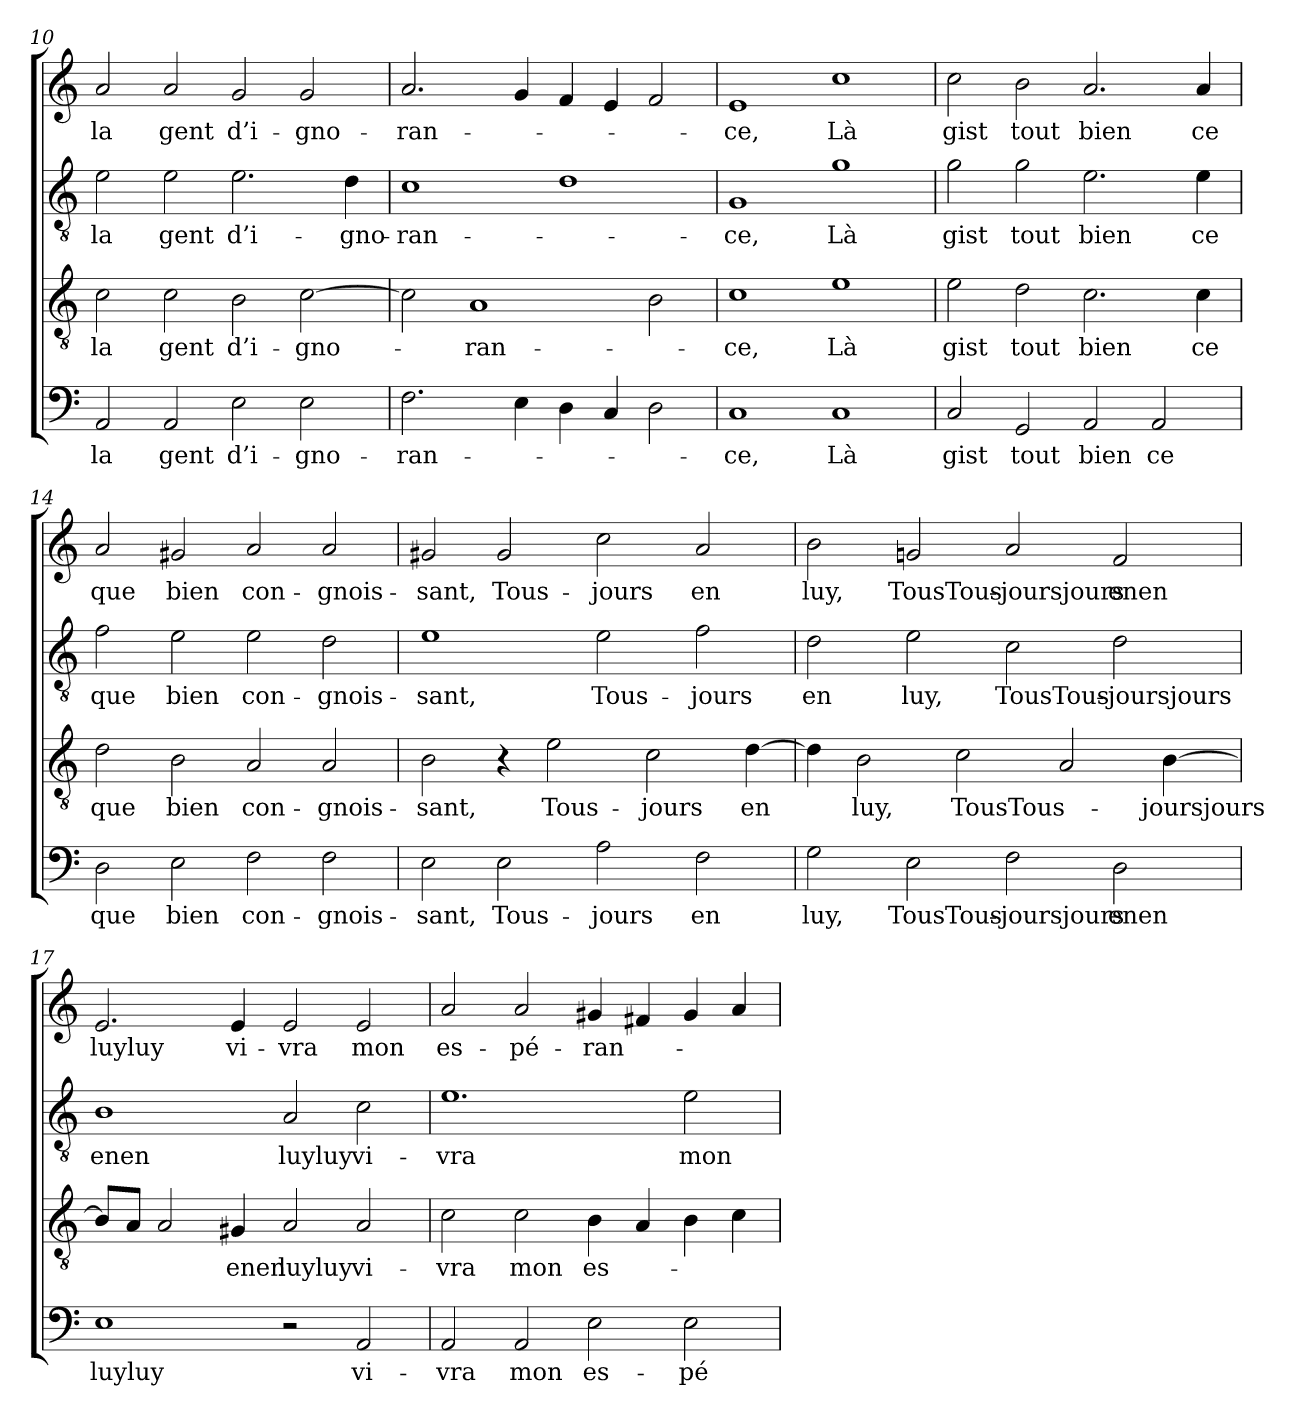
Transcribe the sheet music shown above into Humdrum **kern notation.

**kern	**text	**kern	**text	**kern	**text	**kern	**text
*part4	*part4	*part3	*part3	*part2	*part2	*part1	*part1
*staff4	*staff4	*staff3	*staff3	*staff2	*staff2	*staff1	*staff1
!!LO:LB:g=z
*clefF4	*	*clefGv2	*	*clefGv2	*	*clefG2	*
*k[]	*	*k[]	*	*k[]	*	*k[]	*
=10	=10	=10	=10	=10	=10	=10	=10
2AA	la	2c	la	2e	la	2a	la
2AA	gent	2c	gent	2e	gent	2a	gent
2E	d’i-	2B	d’i-	2.e	d’i-	2g	d’i-
2E	-gno-	[2c	-gno-	.	.	2g	-gno-
.	.	.	.	4d	-gno-	.	.
=11	=11	=11	=11	=11	=11	=11	=11
2.F	-ran-	2c]	.	1c	-ran-	2.a	-ran-
.	.	1A	-ran-	.	.	.	.
4E	.	.	.	.	.	4g	.
4D	.	.	.	1d	.	4f	.
4C	.	.	.	.	.	4e	.
2D	.	2B	.	.	.	2f	.
=12	=12	=12	=12	=12	=12	=12	=12
1C	-ce,	1c	-ce,	1G	-ce,	1e	-ce,
1C	Là	1e	Là	1g	Là	1cc	Là
=13	=13	=13	=13	=13	=13	=13	=13
2C	gist	2e	gist	2g	gist	2cc	gist
2GG	tout	2d	tout	2g	tout	2b	tout
2AA	bien	2.c	bien	2.e	bien	2.a	bien
2AA	ce	.	.	.	.	.	.
.	.	4c	ce	4e	ce	4a	ce
!!LO:PB:g=z
=14	=14	=14	=14	=14	=14	=14	=14
2D	que	2d	que	2f	que	2a	que
2E	bien	2B	bien	2e	bien	2g#X	bien
2F	con-	2A	con-	2e	con-	2a	con-
2F	-gnois-	2A	-gnois-	2d	-gnois-	2a	-gnois-
=15	=15	=15	=15	=15	=15	=15	=15
2E	-sant,	2B	-sant,	1e	-sant,	2g#X	-sant,
2E	Tous-	4r	.	.	.	2g#	Tous-
.	.	2e	Tous-	.	.	.	.
2A	-jours	.	.	2e	Tous-	2cc	-jours
.	.	2c	-jours	.	.	.	.
2F	en	.	.	2f	-jours	2a	en
.	.	[4d	en	.	.	.	.
=16	=16	=16	=16	=16	=16	=16	=16
2G	luy,	4d]	.	2d	en	2b	luy,
.	.	2B	luy,	.	.	.	.
2E	TousTous-	.	.	2e	luy,	2gn	TousTous-
.	.	2c	TousTous-	.	.	.	.
2F	-joursjours	.	.	2c	TousTous-	2a	-joursjours
.	.	2A	.	.	.	.	.
2D	enen	.	.	2d	-joursjours	2f	enen
.	.	[4B	-joursjours	.	.	.	.
=17	=17	=17	=17	=17	=17	=17	=17
1E	luyluy	8BL]	.	1B	enen	2.e	luyluy
.	.	8AJ	.	.	.	.	.
.	.	2A	.	.	.	.	.
.	.	4G#X	enen	.	.	4e	vi-
2r	.	2A	luyluy	2A	luyluy	2e	-vra
2AA	vi-	2A	vi-	2c	vi-	2e	mon
!!LO:LB:g=z
=18	=18	=18	=18	=18	=18	=18	=18
2AA	-vra	2c	-vra	1.e	-vra	2a	es-
2AA	mon	2c	mon	.	.	2a	-pé-
2E	es-	4B	es-	.	.	4g#X	-ran-
.	.	4A	.	.	.	4f#X	.
2E	-pé-	4B	.	2e	mon	4g#	.
.	.	4c	.	.	.	4a	.
=	=	=	=	=	=	=	=
*-	*-	*-	*-	*-	*-	*-	*-
